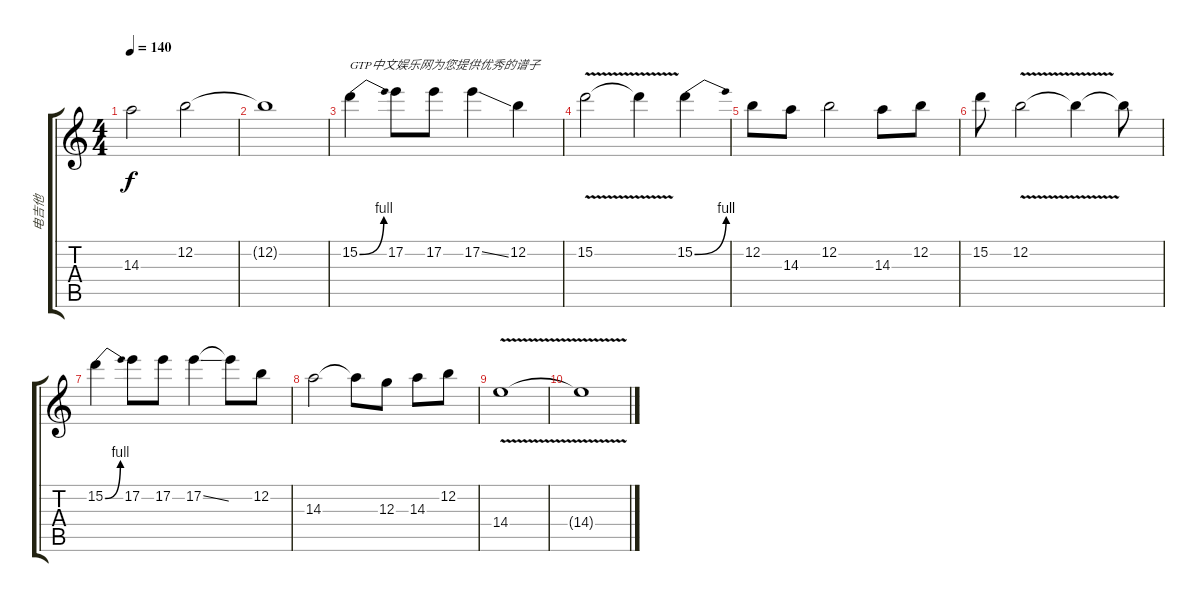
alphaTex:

\track ("电吉他" "电吉他") {instrument overdrivenguitar}
\staff {score tabs}
\tuning (E4 B3 G3 D3 A2 E2) {hide}
\ts (4 4)
\tempo 140
\clef g2
\ks c
14.3.2{dy f} 12.2.2 |
12.2{t}.1 |
15.2{be (bend 0 0 60 4)}.4{txt "GTP中文娱乐网为您提供优秀的谱子"} 17.2.8 17.2.8 17.2{ss}.4 12.2.4 |
15.2{v}.2 15.2{t}.4 15.2{be (bend 0 0 60 4)}.4 |
12.2.8 14.3.8 12.2.2 14.3.8 12.2.8 |
15.2.8 12.2{v}.2 12.2{t}.4 12.2{t}.8 |
15.2{be (bend 0 0 60 4)}.4 17.2.8 17.2.8 17.2{ss}.4 17.2{t}.8 12.2.8 |
14.3.2 14.3{t}.8 12.3.8 14.3.8 12.2.8 |
14.4{v}.1 |
14.4{t}.1
